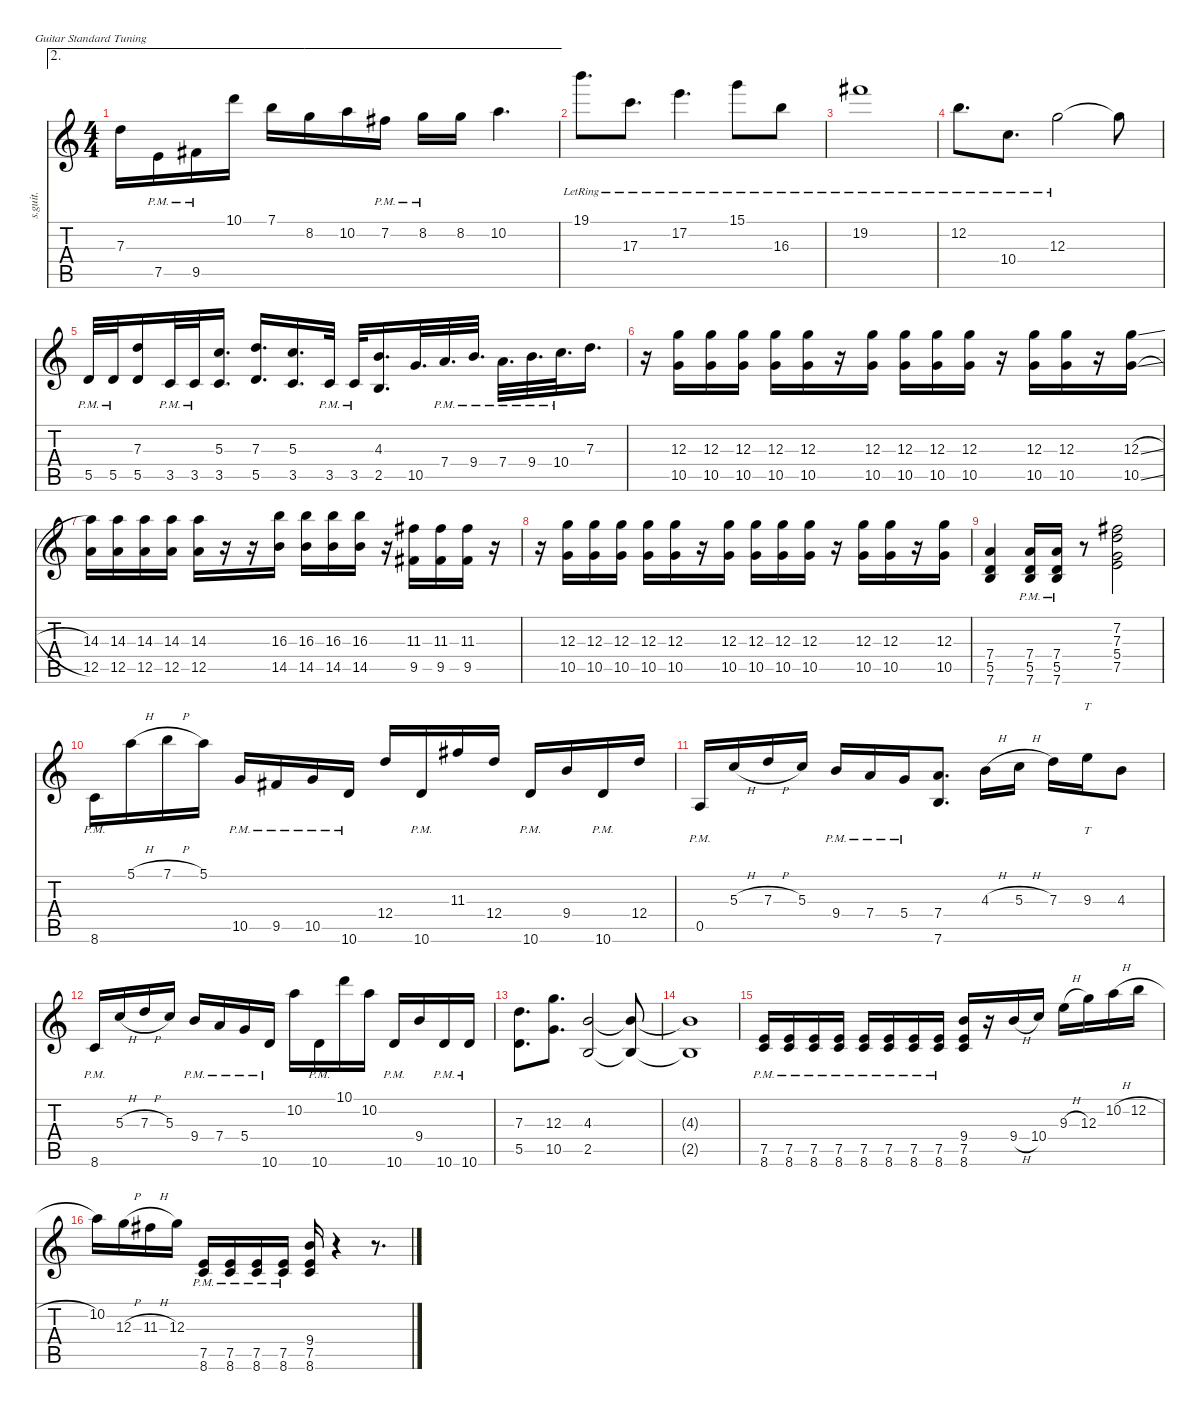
\defaultSystemsLayout 4
\hideDynamics
\bracketExtendMode nobrackets
\track ("Erick" "s.guit.") {instrument distortionguitar}
\staff {score tabs}
\tuning (E4 B3 G3 D3 A2 E2)
\ae 2
\ts (4 4)
\tempo (108 hide)
\clef g2
\ks c
7.3.16{dy f} 7.5{pm}.16 9.5{pm acc #}.16 10.1.16 7.1.16 8.2.16 10.2.16 7.2{pm acc #}.16 8.2{pm}.16 8.2.16 10.2.4{d} |
19.1{lr}.8{d} 17.3{lr}.8{d} 17.2{lr}.4{d} 15.1{lr}.8 16.3{lr}.8 |
19.2{lr acc #}.1 |
12.2{lr}.8{d} 10.4{lr}.8{d} 12.3{lr}.2 12.3{t}.8 |
5.5{pm}.32 5.5{pm}.32 (7.3 5.5).16 3.5{pm}.32 3.5{pm}.32 (5.3 3.5).16{d} (7.3 5.5).16{d} (5.3 3.5).16{d} 3.5{pm}.32 3.5{pm}.32 (4.3 2.5).16{d} 10.5.32{d} 7.4{pm}.32{d} 9.4{pm}.32{d} 7.4{pm}.32{d} 9.4{pm}.32{d} 10.4{pm}.32{d} 7.3.16{d} |
r.16 (12.3 10.5).16 (12.3 10.5).16 (12.3 10.5).16 (12.3 10.5).16 (12.3 10.5).16 r.16 (12.3 10.5).16 (12.3 10.5).16 (12.3 10.5).16 (12.3 10.5).16 r.16 (12.3 10.5).16 (12.3 10.5).16 r.16 (12.3{sl} 10.5{sl}).16 |
(14.3 12.5).16 (14.3 12.5).16 (14.3 12.5).16 (14.3 12.5).16 (14.3 12.5).16 r.16 r.16 (16.3 14.5).16 (16.3 14.5).16 (16.3 14.5).16 (16.3 14.5).16 r.16 (11.3{acc #} 9.5{acc #}).16 (11.3{acc #} 9.5{acc #}).16 (11.3{acc #} 9.5{acc #}).16 r.16 |
r.16 (12.3 10.5).16 (12.3 10.5).16 (12.3 10.5).16 (12.3 10.5).16 (12.3 10.5).16 r.16 (12.3 10.5).16 (12.3 10.5).16 (12.3 10.5).16 (12.3 10.5).16 r.16 (12.3 10.5).16 (12.3 10.5).16 r.16 (12.3 10.5).16 |
(7.4 5.5 7.6).4 (7.4{pm} 5.5{pm} 7.6{pm}).16 (7.4{pm} 5.5{pm} 7.6{pm}).16 r.8 (7.2{acc #} 7.3 5.4 7.5).2 |
8.6{pm}.16 5.1{h}.16 7.1{h}.16 5.1.16 10.5{pm}.16 9.5{pm acc #}.16 10.5{pm}.16 10.6{pm}.16 12.4.16 10.6{pm}.16 11.3{acc #}.16 12.4.16 10.6{pm}.16 9.4.16 10.6{pm}.16 12.4.16 |
0.5{pm}.16 5.3{h}.16 7.3{h}.16 5.3.16 9.4{pm}.16 7.4{pm}.16 5.4{pm}.16 (7.4 7.6).8{d} 4.3{h}.16 5.3{h}.16 7.3.16 9.3.16{tt} 4.3.8 |
8.6{pm}.16 5.3{h}.16 7.3{h}.16 5.3.16 9.4{pm}.16 7.4{pm}.16 5.4{pm}.16 10.6{pm}.16 10.2.16 10.6{pm}.16 10.1.16 10.2.16 10.6{pm}.16 9.4.16 10.6{pm}.16 10.6{pm}.16 |
(7.3 5.5).8{d} (12.3 10.5).8{d} (4.3 2.5).2 (4.3{t} 2.5{t}).8 |
(4.3{t} 2.5{t}).1 |
(7.5{pm} 8.6{pm}).16 (7.5{pm} 8.6{pm}).16 (7.5{pm} 8.6{pm}).16 (7.5{pm} 8.6{pm}).16 (7.5{pm} 8.6{pm}).16 (7.5{pm} 8.6{pm}).16 (7.5{pm} 8.6{pm}).16 (7.5{pm} 8.6{pm}).16 (9.4 7.5 8.6).16 r.16 9.4{h}.16 10.4.16 9.3{h}.16 12.3.16 10.2{h}.16 12.2{h}.16 |
10.2.16 12.3{h}.16 11.3{h acc #}.16 12.3.16 (7.5{pm} 8.6{pm}).16 (7.5{pm} 8.6{pm}).16 (7.5{pm} 8.6{pm}).16 (7.5{pm} 8.6{pm}).16 (9.4 7.5 8.6).16 r.4 r.8{d}
